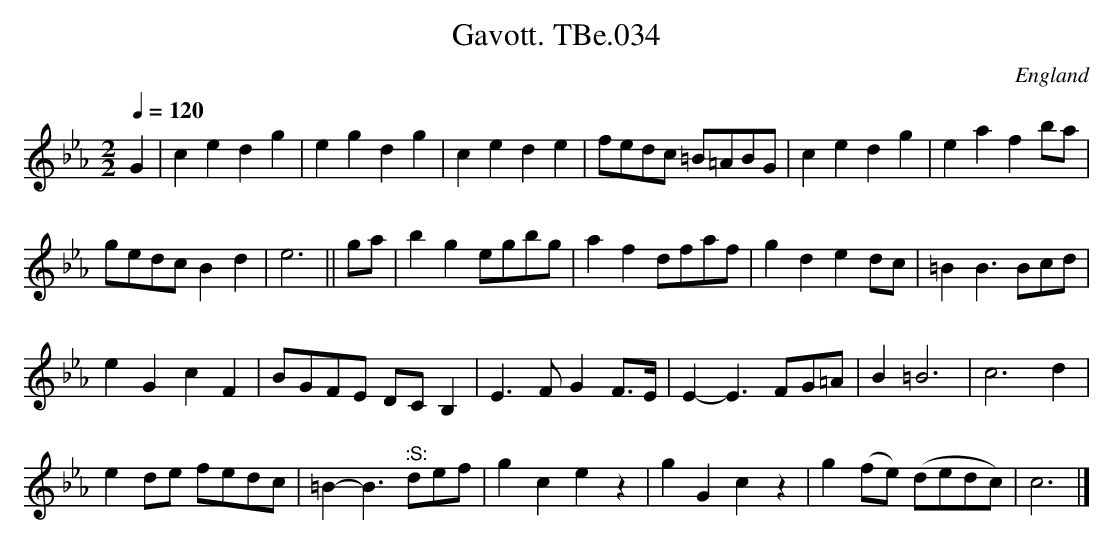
X:1
T:Gavott. TBe.034
M:2/2
L:1/8
Q:1/4=120
O:England
K:C minor
G2 | c2e2d2g2 | e2g2d2g2 | c2e2d2e2 |\
fedc =B=ABG | c2e2d2g2 |e2a2f2ba |!
gedc B2d2 | e6 || ga | b2g2 egbg | \
a2f2 dfaf | g2d2e2 dc | =B2B3 Bcd |!
e2G2c2F2 | BGFE DC B,2  | E3FG2F>E |\
E2-E3 FG=A | B2 =B6 | c6 d2 |!
e2 de fedc | =B2-B3 "^:S:" def |\
g2c2e2z2 | g2G2c2z2 |g2 (fe) (dedc) | c6 |]
